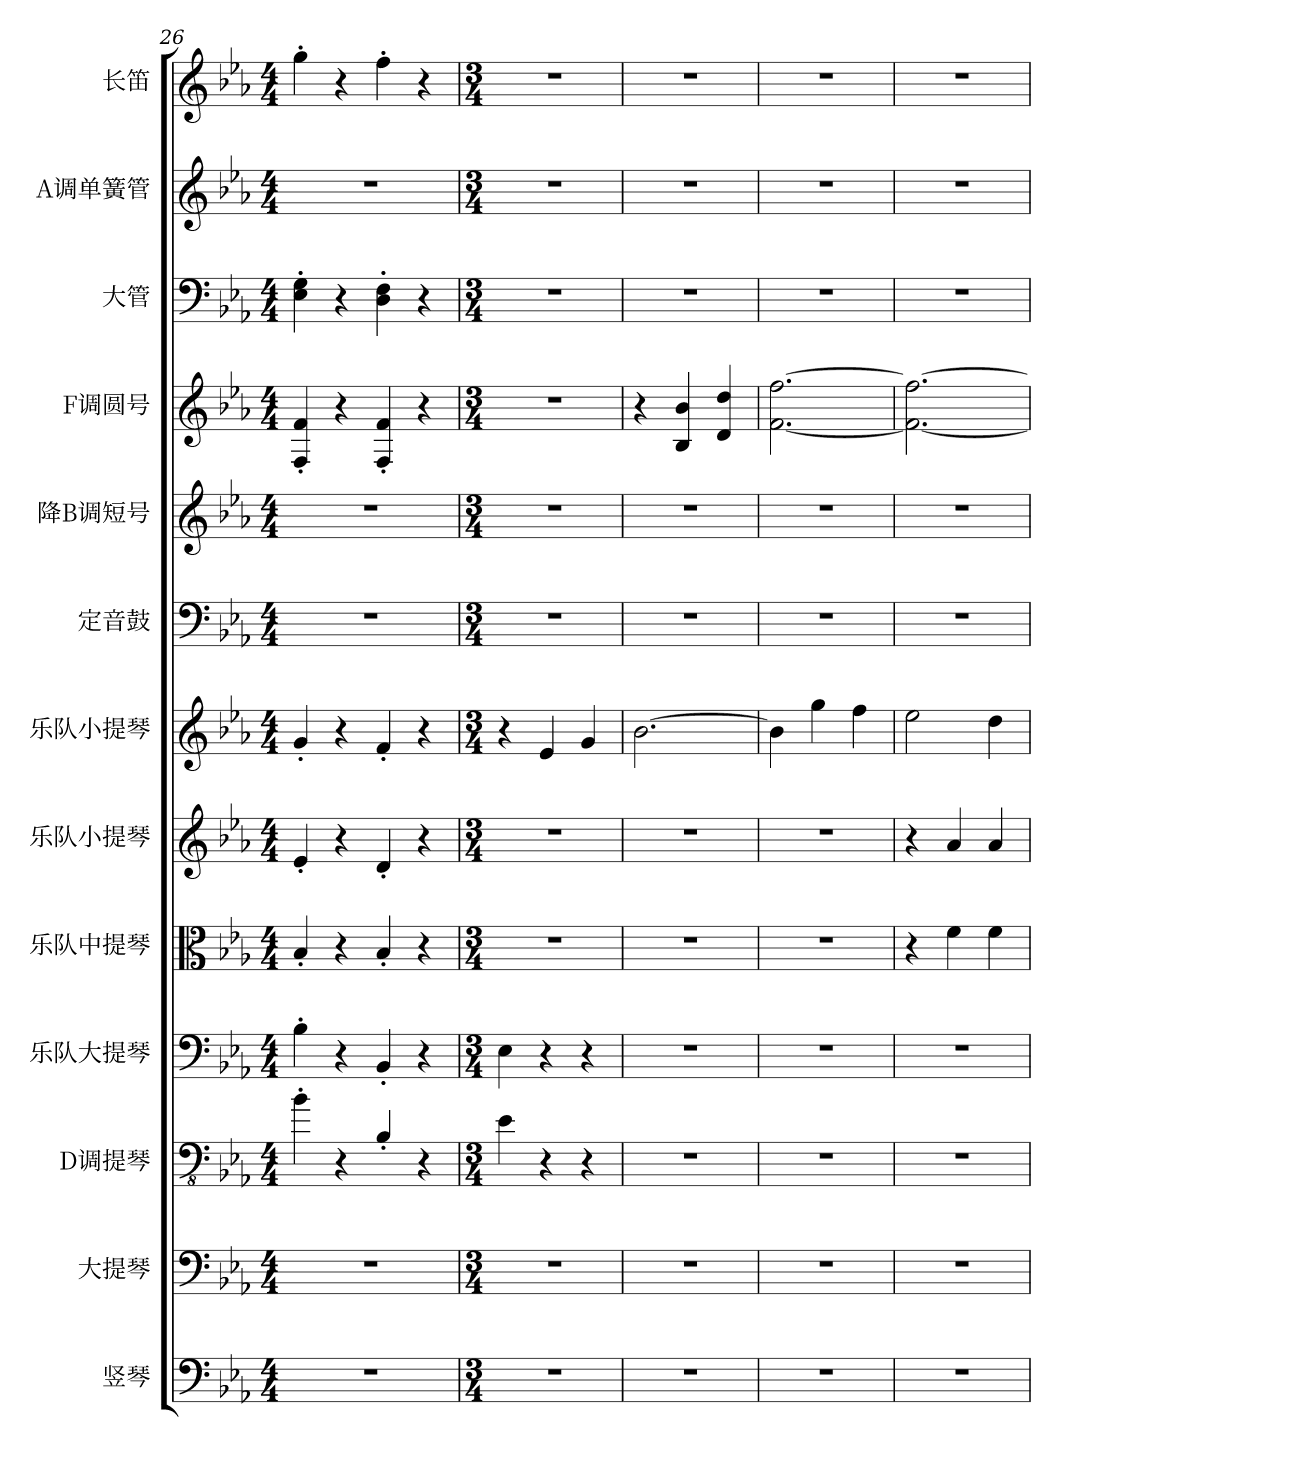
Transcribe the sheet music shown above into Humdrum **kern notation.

**kern	**kern	**kern	**kern	**kern	**kern	**kern	**kern	**kern	**kern	**kern	**kern	**kern
*part13	*part12	*part11	*part10	*part9	*part8	*part7	*part6	*part5	*part4	*part3	*part2	*part1
*staff13	*staff12	*staff11	*staff10	*staff9	*staff8	*staff7	*staff6	*staff5	*staff4	*staff3	*staff2	*staff1
*I"竖琴	*I"大提琴	*I"D调提琴	*I"乐队大提琴	*I"乐队中提琴	*I"乐队小提琴	*I"乐队小提琴	*I"定音鼓	*I"降B调短号	*I"F调圆号	*I"大管	*I"A调单簧管	*I"长笛
!!LO:PB:g=z
*clefF4	*clefF4	*clefFv4	*clefF4	*clefC3	*clefG2	*clefG2	*clefF4	*clefG2	*clefG2	*clefF4	*clefG2	*clefG2
*	*	*ITrd7c12	*	*	*	*	*	*ITrd1c2	*ITrd4c7	*	*ITrd2c3	*
*k[b-e-a-]	*k[b-e-a-]	*k[b-e-a-]	*k[b-e-a-]	*k[b-e-a-]	*k[b-e-a-]	*k[b-e-a-]	*k[b-e-a-]	*k[b-e-a-d-g-]	*k[b-e-a-d-]	*k[b-e-a-]	*k[]	*k[b-e-a-]
*M4/4	*M4/4	*M4/4	*M4/4	*M4/4	*M4/4	*M4/4	*M4/4	*M4/4	*M4/4	*M4/4	*M4/4	*M4/4
=26	=26	=26	=26	=26	=26	=26	=26	=26	=26	=26	=26	=26
1r	1r	4BB-'\	4B-'\	4B-'/	4e-'/	4g'/	1r	1r	4BB-/' 4B-/'	4E-\' 4G\'	1r	4gg'\
.	.	4r	4r	4r	4r	4r	.	.	4r	4r	.	4r
.	.	4BBB-'/	4BB-'/	4B-'/	4d'/	4f'/	.	.	4BB-/' 4B-/'	4D\' 4F\'	.	4ff'\
.	.	4r	4r	4r	4r	4r	.	.	4r	4r	.	4r
=27	=27	=27	=27	=27	=27	=27	=27	=27	=27	=27	=27	=27
*M3/4	*M3/4	*M3/4	*M3/4	*M3/4	*M3/4	*M3/4	*M3/4	*M3/4	*M3/4	*M3/4	*M3/4	*M3/4
*	*	*	*	*	*	*	*	*	*	*	*	*MM148
2.r	2.r	4EE-\	4E-\	2.r	2.r	4r	2.r	2.r	2.r	2.r	2.r	2.r
.	.	4r	4r	.	.	4e-/	.	.	.	.	.	.
.	.	4r	4r	.	.	4g/	.	.	.	.	.	.
=28	=28	=28	=28	=28	=28	=28	=28	=28	=28	=28	=28	=28
2.r	2.r	2.r	2.r	2.r	2.r	[2.b-\	2.r	2.r	4r	2.r	2.r	2.r
.	.	.	.	.	.	.	.	.	4E-/ 4e-/	.	.	.
.	.	.	.	.	.	.	.	.	4G/ 4g/	.	.	.
=29	=29	=29	=29	=29	=29	=29	=29	=29	=29	=29	=29	=29
2.r	2.r	2.r	2.r	2.r	2.r	4b-\]	2.r	2.r	[2.B-\ [2.b-\	2.r	2.r	2.r
.	.	.	.	.	.	4gg\	.	.	.	.	.	.
.	.	.	.	.	.	4ff\	.	.	.	.	.	.
=30	=30	=30	=30	=30	=30	=30	=30	=30	=30	=30	=30	=30
2.r	2.r	2.r	2.r	4r	4r	2ee-\	2.r	2.r	2.B-\_ 2.b-\_	2.r	2.r	2.r
.	.	.	.	4f\	4a-/	.	.	.	.	.	.	.
.	.	.	.	4f\	4a-/	4dd\	.	.	.	.	.	.
=	=	=	=	=	=	=	=	=	=	=	=	=
*-	*-	*-	*-	*-	*-	*-	*-	*-	*-	*-	*-	*-
